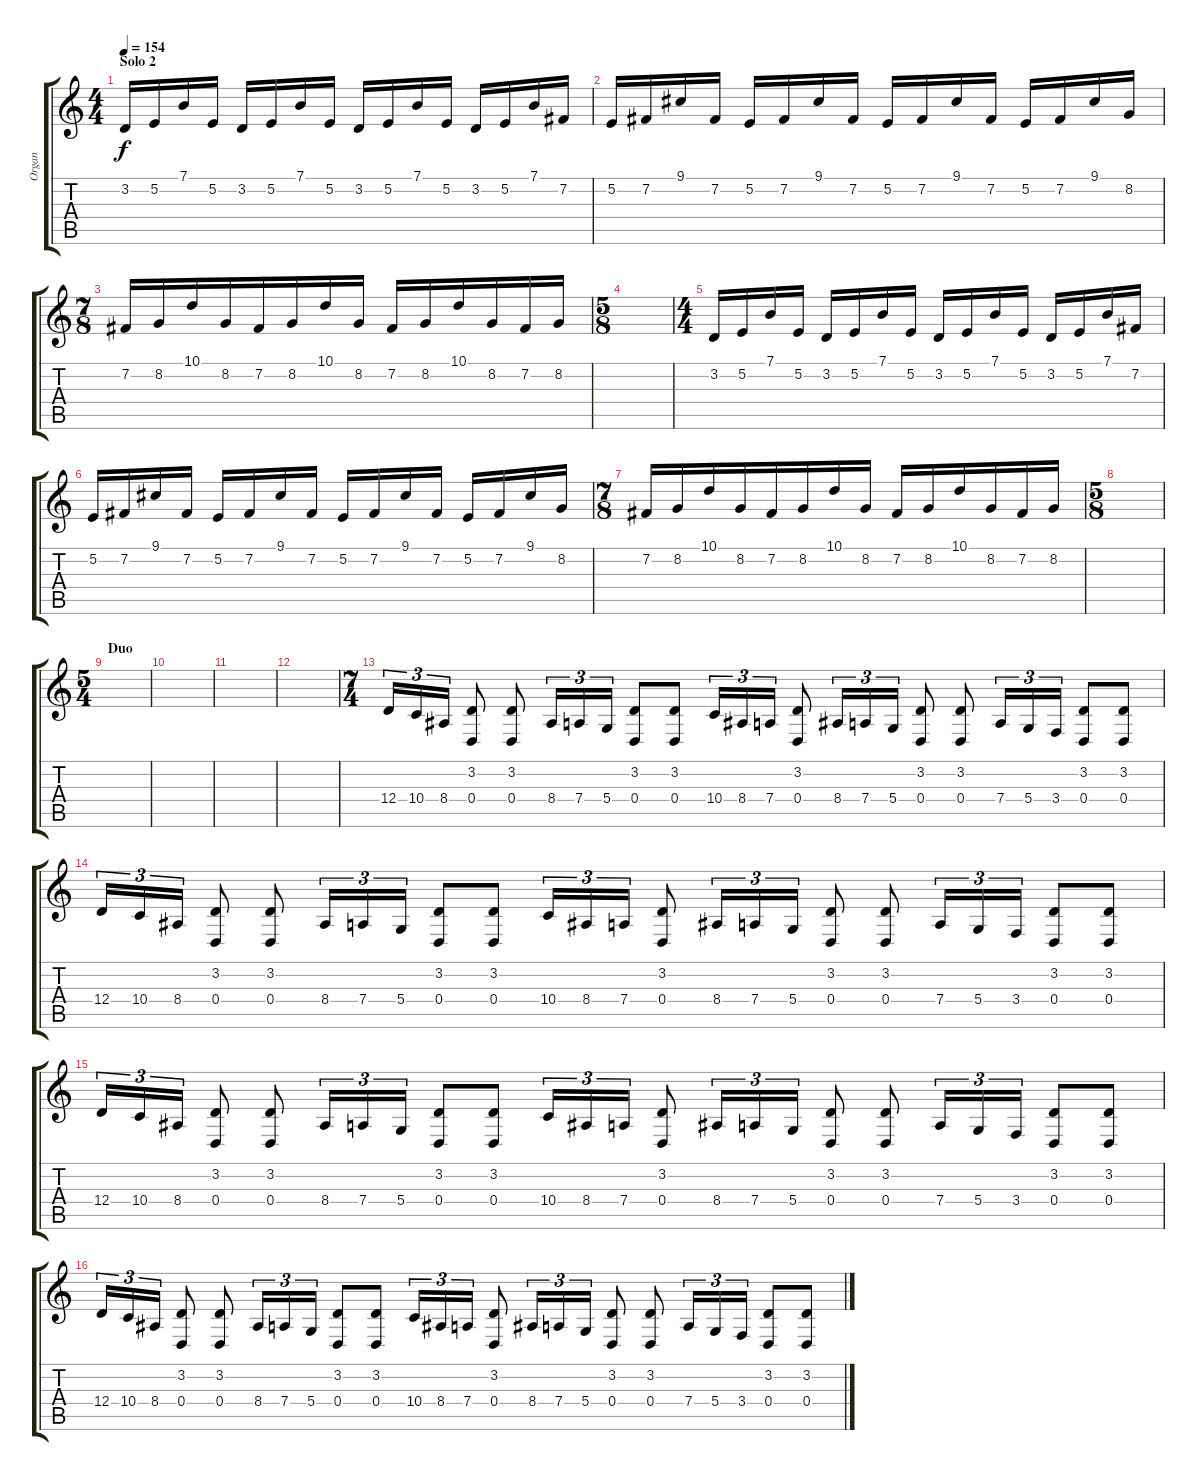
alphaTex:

\track ("Organ" "Organ") {instrument churchorgan}
\staff {score tabs}
\tuning (E4 B3 G3 D3 A2 E2) {hide}
\ts (4 4)
\section ("" "Solo 2")
\tempo 154
\clef g2
\ks c
3.2.16{dy f} 5.2.16 7.1.16 5.2.16 3.2.16 5.2.16 7.1.16 5.2.16 3.2.16 5.2.16 7.1.16 5.2.16 3.2.16 5.2.16 7.1.16 7.2.16 |
5.2.16 7.2.16 9.1.16 7.2.16 5.2.16 7.2.16 9.1.16 7.2.16 5.2.16 7.2.16 9.1.16 7.2.16 5.2.16 7.2.16 9.1.16 8.2.16 |
\ts (7 8)
7.2.16 8.2.16 10.1.16 8.2.16 7.2.16 8.2.16 10.1.16 8.2.16 7.2.16 8.2.16 10.1.16 8.2.16 7.2.16 8.2.16 |
\ts (5 8)
|
\ts (4 4)
3.2.16 5.2.16 7.1.16 5.2.16 3.2.16 5.2.16 7.1.16 5.2.16 3.2.16 5.2.16 7.1.16 5.2.16 3.2.16 5.2.16 7.1.16 7.2.16 |
5.2.16 7.2.16 9.1.16 7.2.16 5.2.16 7.2.16 9.1.16 7.2.16 5.2.16 7.2.16 9.1.16 7.2.16 5.2.16 7.2.16 9.1.16 8.2.16 |
\ts (7 8)
7.2.16 8.2.16 10.1.16 8.2.16 7.2.16 8.2.16 10.1.16 8.2.16 7.2.16 8.2.16 10.1.16 8.2.16 7.2.16 8.2.16 |
\ts (5 8)
|
\ts (5 4)
\section ("" "Duo")
|
|
|
|
\ts (7 4)
12.4.16{tu (3 2)} 10.4.16{tu (3 2)} 8.4.16{tu (3 2)} (3.2 0.4).8 (3.2 0.4).8 8.4.16{tu (3 2)} 7.4.16{tu (3 2)} 5.4.16{tu (3 2)} (3.2 0.4).8 (3.2 0.4).8 10.4.16{tu (3 2)} 8.4.16{tu (3 2)} 7.4.16{tu (3 2)} (3.2 0.4).8 8.4.16{tu (3 2)} 7.4.16{tu (3 2)} 5.4.16{tu (3 2)} (3.2 0.4).8 (3.2 0.4).8 7.4.16{tu (3 2)} 5.4.16{tu (3 2)} 3.4.16{tu (3 2)} (3.2 0.4).8 (3.2 0.4).8 |
12.4.16{tu (3 2)} 10.4.16{tu (3 2)} 8.4.16{tu (3 2)} (3.2 0.4).8 (3.2 0.4).8 8.4.16{tu (3 2)} 7.4.16{tu (3 2)} 5.4.16{tu (3 2)} (3.2 0.4).8 (3.2 0.4).8 10.4.16{tu (3 2)} 8.4.16{tu (3 2)} 7.4.16{tu (3 2)} (3.2 0.4).8 8.4.16{tu (3 2)} 7.4.16{tu (3 2)} 5.4.16{tu (3 2)} (3.2 0.4).8 (3.2 0.4).8 7.4.16{tu (3 2)} 5.4.16{tu (3 2)} 3.4.16{tu (3 2)} (3.2 0.4).8 (3.2 0.4).8 |
12.4.16{tu (3 2)} 10.4.16{tu (3 2)} 8.4.16{tu (3 2)} (3.2 0.4).8 (3.2 0.4).8 8.4.16{tu (3 2)} 7.4.16{tu (3 2)} 5.4.16{tu (3 2)} (3.2 0.4).8 (3.2 0.4).8 10.4.16{tu (3 2)} 8.4.16{tu (3 2)} 7.4.16{tu (3 2)} (3.2 0.4).8 8.4.16{tu (3 2)} 7.4.16{tu (3 2)} 5.4.16{tu (3 2)} (3.2 0.4).8 (3.2 0.4).8 7.4.16{tu (3 2)} 5.4.16{tu (3 2)} 3.4.16{tu (3 2)} (3.2 0.4).8 (3.2 0.4).8 |
12.4.16{tu (3 2)} 10.4.16{tu (3 2)} 8.4.16{tu (3 2)} (3.2 0.4).8 (3.2 0.4).8 8.4.16{tu (3 2)} 7.4.16{tu (3 2)} 5.4.16{tu (3 2)} (3.2 0.4).8 (3.2 0.4).8 10.4.16{tu (3 2)} 8.4.16{tu (3 2)} 7.4.16{tu (3 2)} (3.2 0.4).8 8.4.16{tu (3 2)} 7.4.16{tu (3 2)} 5.4.16{tu (3 2)} (3.2 0.4).8 (3.2 0.4).8 7.4.16{tu (3 2)} 5.4.16{tu (3 2)} 3.4.16{tu (3 2)} (3.2 0.4).8 (3.2 0.4).8
